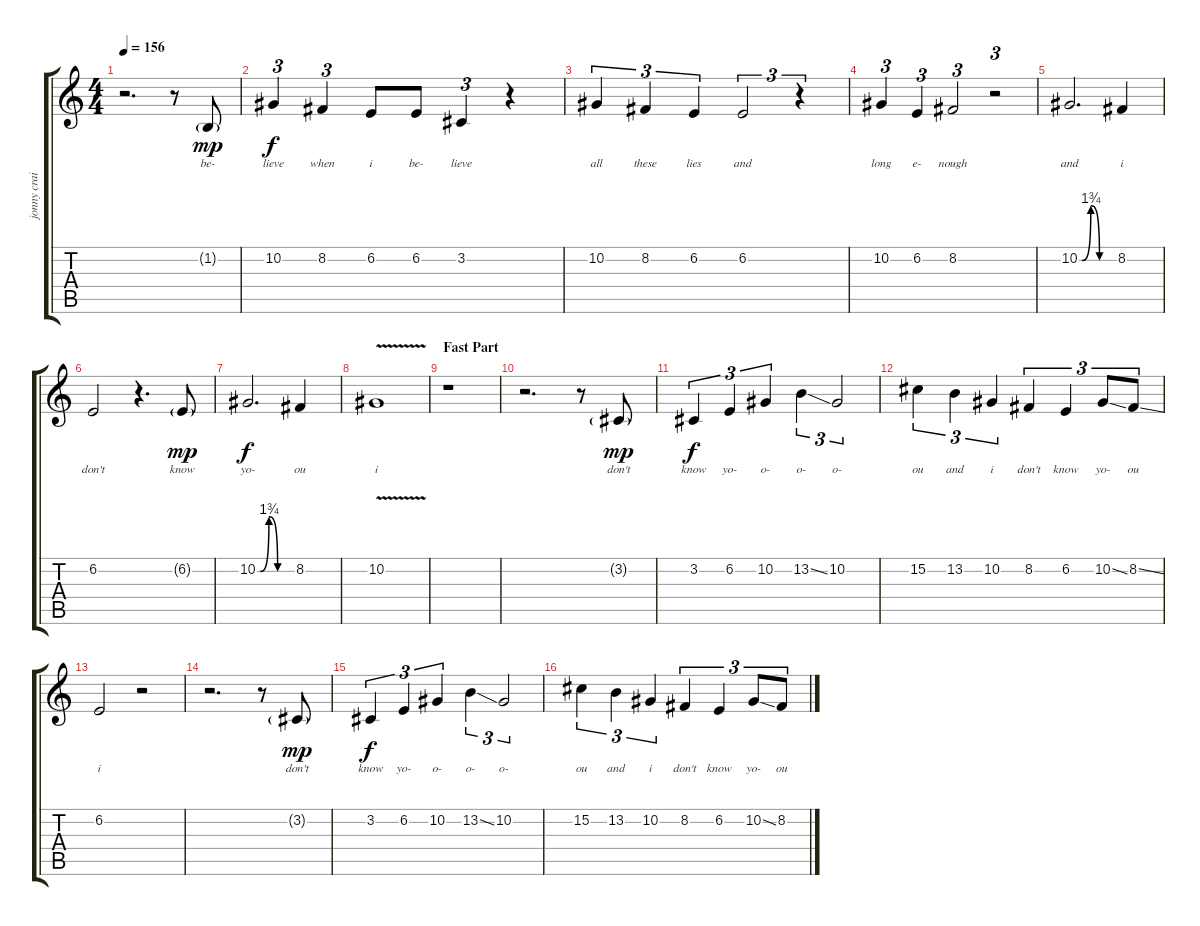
\track ("jonny craig" "jonny crai") {instrument baritonesax}
\staff {score tabs}
\tuning (Eb4 Bb3 Gb3 Db3 Ab2 Db2) {hide}
\ts (4 4)
\tempo 156
\clef g2
\ks c
r.2{d dy f} r.8 1.2{g}.8{lyrics (0 "be-") lyrics (1 "") lyrics (2 "") lyrics (3 "") lyrics (4 "") dy mp} |
10.2.4{tu (3 2) lyrics (0 "lieve") lyrics (1 "") lyrics (2 "") lyrics (3 "") lyrics (4 "") dy f} 8.2.4{tu (3 2) lyrics (0 "when") lyrics (1 "") lyrics (2 "") lyrics (3 "") lyrics (4 "")} 6.2.8{lyrics (0 "i") lyrics (1 "") lyrics (2 "") lyrics (3 "") lyrics (4 "")} 6.2.8{lyrics (0 "be-") lyrics (1 "") lyrics (2 "") lyrics (3 "") lyrics (4 "")} 3.2.4{tu (3 2) lyrics (0 "lieve") lyrics (1 "") lyrics (2 "") lyrics (3 "") lyrics (4 "")} r.4 |
10.2.4{tu (3 2) lyrics (0 "all") lyrics (1 "") lyrics (2 "") lyrics (3 "") lyrics (4 "")} 8.2.4{tu (3 2) lyrics (0 "these") lyrics (1 "") lyrics (2 "") lyrics (3 "") lyrics (4 "")} 6.2.4{tu (3 2) lyrics (0 "lies") lyrics (1 "") lyrics (2 "") lyrics (3 "") lyrics (4 "")} 6.2.2{tu (3 2) lyrics (0 "and") lyrics (1 "") lyrics (2 "") lyrics (3 "") lyrics (4 "")} r.4{tu (3 2)} |
10.2.4{tu (3 2) lyrics (0 "long") lyrics (1 "") lyrics (2 "") lyrics (3 "") lyrics (4 "")} 6.2.4{tu (3 2) lyrics (0 "e-") lyrics (1 "") lyrics (2 "") lyrics (3 "") lyrics (4 "")} 8.2.2{tu (3 2) lyrics (0 "nough") lyrics (1 "") lyrics (2 "") lyrics (3 "") lyrics (4 "")} r.2{tu (3 2)} |
10.2{be (custom 0 0 5 0 20 7 35 0 60 0)}.2{d lyrics (0 "and") lyrics (1 "") lyrics (2 "") lyrics (3 "") lyrics (4 "")} 8.2.4{lyrics (0 "i") lyrics (1 "") lyrics (2 "") lyrics (3 "") lyrics (4 "")} |
6.2.2{lyrics (0 "don't") lyrics (1 "") lyrics (2 "") lyrics (3 "") lyrics (4 "")} r.4{d} 6.2{g}.8{lyrics (0 "know") lyrics (1 "") lyrics (2 "") lyrics (3 "") lyrics (4 "") dy mp} |
10.2{be (custom 0 0 5 0 20 7 35 0 60 0)}.2{d lyrics (0 "yo-") lyrics (1 "") lyrics (2 "") lyrics (3 "") lyrics (4 "") dy f} 8.2.4{lyrics (0 "ou") lyrics (1 "") lyrics (2 "") lyrics (3 "") lyrics (4 "")} |
10.2{v}.1{lyrics (0 "i") lyrics (1 "") lyrics (2 "") lyrics (3 "") lyrics (4 "")} |
\section ("" "Fast Part")
r.1 |
r.2{d} r.8 3.2{g}.8{lyrics (0 "don't") lyrics (1 "") lyrics (2 "") lyrics (3 "") lyrics (4 "") dy mp} |
3.2.4{tu (3 2) lyrics (0 "know") lyrics (1 "") lyrics (2 "") lyrics (3 "") lyrics (4 "") dy f} 6.2.4{tu (3 2) lyrics (0 "yo-") lyrics (1 "") lyrics (2 "") lyrics (3 "") lyrics (4 "")} 10.2.4{tu (3 2) lyrics (0 "o-") lyrics (1 "") lyrics (2 "") lyrics (3 "") lyrics (4 "")} 13.2{ss}.4{tu (3 2) lyrics (0 "o-") lyrics (1 "") lyrics (2 "") lyrics (3 "") lyrics (4 "")} 10.2.2{tu (3 2) lyrics (0 "o-") lyrics (1 "") lyrics (2 "") lyrics (3 "") lyrics (4 "")} |
15.2.4{tu (3 2) lyrics (0 "ou") lyrics (1 "") lyrics (2 "") lyrics (3 "") lyrics (4 "")} 13.2.4{tu (3 2) lyrics (0 "and") lyrics (1 "") lyrics (2 "") lyrics (3 "") lyrics (4 "")} 10.2.4{tu (3 2) lyrics (0 "i") lyrics (1 "") lyrics (2 "") lyrics (3 "") lyrics (4 "")} 8.2.4{tu (3 2) lyrics (0 "don't") lyrics (1 "") lyrics (2 "") lyrics (3 "") lyrics (4 "")} 6.2.4{tu (3 2) lyrics (0 "know") lyrics (1 "") lyrics (2 "") lyrics (3 "") lyrics (4 "")} 10.2{ss}.8{tu (3 2) lyrics (0 "yo-") lyrics (1 "") lyrics (2 "") lyrics (3 "") lyrics (4 "")} 8.2{ss}.8{tu (3 2) lyrics (0 "ou") lyrics (1 "") lyrics (2 "") lyrics (3 "") lyrics (4 "")} |
6.2.2{lyrics (0 "i") lyrics (1 "") lyrics (2 "") lyrics (3 "") lyrics (4 "")} r.2 |
r.2{d} r.8 3.2{g}.8{lyrics (0 "don't") lyrics (1 "") lyrics (2 "") lyrics (3 "") lyrics (4 "") dy mp} |
3.2.4{tu (3 2) lyrics (0 "know") lyrics (1 "") lyrics (2 "") lyrics (3 "") lyrics (4 "") dy f} 6.2.4{tu (3 2) lyrics (0 "yo-") lyrics (1 "") lyrics (2 "") lyrics (3 "") lyrics (4 "")} 10.2.4{tu (3 2) lyrics (0 "o-") lyrics (1 "") lyrics (2 "") lyrics (3 "") lyrics (4 "")} 13.2{ss}.4{tu (3 2) lyrics (0 "o-") lyrics (1 "") lyrics (2 "") lyrics (3 "") lyrics (4 "")} 10.2.2{tu (3 2) lyrics (0 "o-") lyrics (1 "") lyrics (2 "") lyrics (3 "") lyrics (4 "")} |
15.2.4{tu (3 2) lyrics (0 "ou") lyrics (1 "") lyrics (2 "") lyrics (3 "") lyrics (4 "")} 13.2.4{tu (3 2) lyrics (0 "and") lyrics (1 "") lyrics (2 "") lyrics (3 "") lyrics (4 "")} 10.2.4{tu (3 2) lyrics (0 "i") lyrics (1 "") lyrics (2 "") lyrics (3 "") lyrics (4 "")} 8.2.4{tu (3 2) lyrics (0 "don't") lyrics (1 "") lyrics (2 "") lyrics (3 "") lyrics (4 "")} 6.2.4{tu (3 2) lyrics (0 "know") lyrics (1 "") lyrics (2 "") lyrics (3 "") lyrics (4 "")} 10.2{ss}.8{tu (3 2) lyrics (0 "yo-") lyrics (1 "") lyrics (2 "") lyrics (3 "") lyrics (4 "")} 8.2{ss}.8{tu (3 2) lyrics (0 "ou") lyrics (1 "") lyrics (2 "") lyrics (3 "") lyrics (4 "")}
